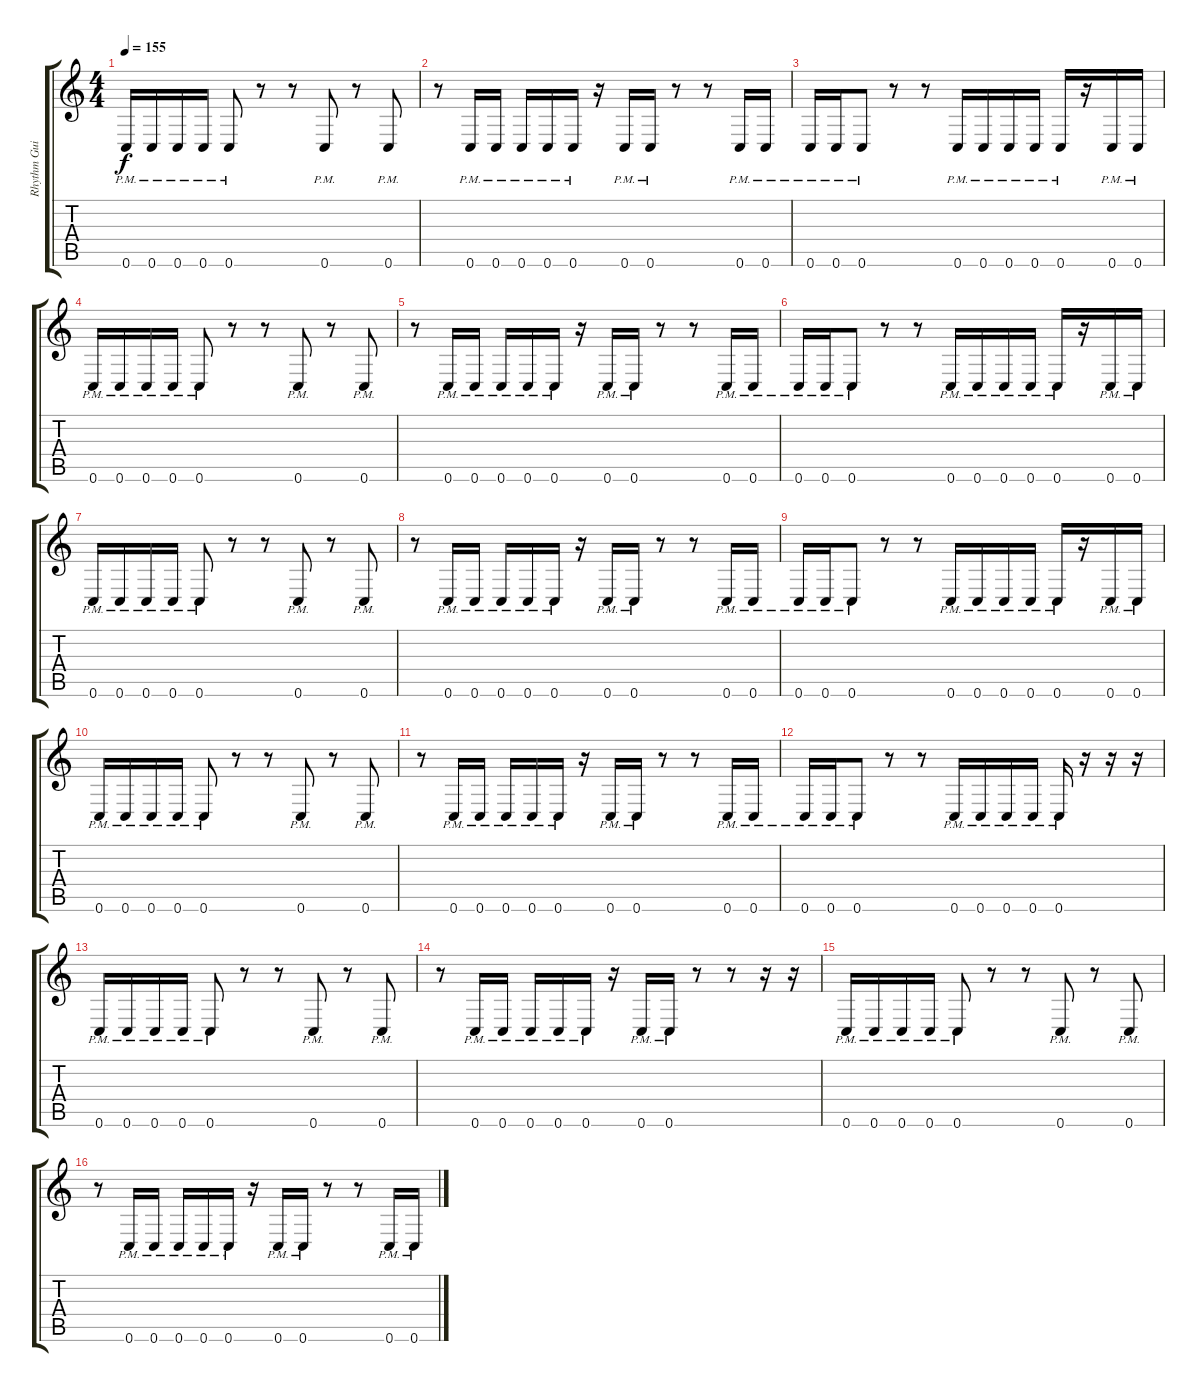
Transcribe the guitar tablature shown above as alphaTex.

\track ("Rhythm Guitar" "Rhythm Gui") {instrument distortionguitar}
\staff {score tabs}
\tuning (D4 A3 F3 C3 G2 C2) {hide}
\ts (4 4)
\tempo 155
\clef g2
\ks c
0.6{pm}.16{dy f} 0.6{pm}.16 0.6{pm}.16 0.6{pm}.16 0.6{pm}.8 r.8 r.8 0.6{pm}.8 r.8 0.6{pm}.8 |
r.8 0.6{pm}.16 0.6{pm}.16 0.6{pm}.16 0.6{pm}.16 0.6{pm}.16 r.16 0.6{pm}.16 0.6{pm}.16 r.8 r.8 0.6{pm}.16 0.6{pm}.16 |
0.6{pm}.16 0.6{pm}.16 0.6{pm}.8 r.8 r.8 0.6{pm}.16 0.6{pm}.16 0.6{pm}.16 0.6{pm}.16 0.6{pm}.16 r.16 0.6{pm}.16 0.6{pm}.16 |
0.6{pm}.16 0.6{pm}.16 0.6{pm}.16 0.6{pm}.16 0.6{pm}.8 r.8 r.8 0.6{pm}.8 r.8 0.6{pm}.8 |
r.8 0.6{pm}.16 0.6{pm}.16 0.6{pm}.16 0.6{pm}.16 0.6{pm}.16 r.16 0.6{pm}.16 0.6{pm}.16 r.8 r.8 0.6{pm}.16 0.6{pm}.16 |
0.6{pm}.16 0.6{pm}.16 0.6{pm}.8 r.8 r.8 0.6{pm}.16 0.6{pm}.16 0.6{pm}.16 0.6{pm}.16 0.6{pm}.16 r.16 0.6{pm}.16 0.6{pm}.16 |
0.6{pm}.16 0.6{pm}.16 0.6{pm}.16 0.6{pm}.16 0.6{pm}.8 r.8 r.8 0.6{pm}.8 r.8 0.6{pm}.8 |
r.8 0.6{pm}.16 0.6{pm}.16 0.6{pm}.16 0.6{pm}.16 0.6{pm}.16 r.16 0.6{pm}.16 0.6{pm}.16 r.8 r.8 0.6{pm}.16 0.6{pm}.16 |
0.6{pm}.16 0.6{pm}.16 0.6{pm}.8 r.8 r.8 0.6{pm}.16 0.6{pm}.16 0.6{pm}.16 0.6{pm}.16 0.6{pm}.16 r.16 0.6{pm}.16 0.6{pm}.16 |
0.6{pm}.16 0.6{pm}.16 0.6{pm}.16 0.6{pm}.16 0.6{pm}.8 r.8 r.8 0.6{pm}.8 r.8 0.6{pm}.8 |
r.8 0.6{pm}.16 0.6{pm}.16 0.6{pm}.16 0.6{pm}.16 0.6{pm}.16 r.16 0.6{pm}.16 0.6{pm}.16 r.8 r.8 0.6{pm}.16 0.6{pm}.16 |
0.6{pm}.16 0.6{pm}.16 0.6{pm}.8 r.8 r.8 0.6{pm}.16 0.6{pm}.16 0.6{pm}.16 0.6{pm}.16 0.6{pm}.16 r.16 r.16 r.16 |
0.6{pm}.16 0.6{pm}.16 0.6{pm}.16 0.6{pm}.16 0.6{pm}.8 r.8 r.8 0.6{pm}.8 r.8 0.6{pm}.8 |
r.8 0.6{pm}.16 0.6{pm}.16 0.6{pm}.16 0.6{pm}.16 0.6{pm}.16 r.16 0.6{pm}.16 0.6{pm}.16 r.8 r.8 r.16 r.16 |
0.6{pm}.16 0.6{pm}.16 0.6{pm}.16 0.6{pm}.16 0.6{pm}.8 r.8 r.8 0.6{pm}.8 r.8 0.6{pm}.8 |
r.8 0.6{pm}.16 0.6{pm}.16 0.6{pm}.16 0.6{pm}.16 0.6{pm}.16 r.16 0.6{pm}.16 0.6{pm}.16 r.8 r.8 0.6{pm}.16 0.6{pm}.16
